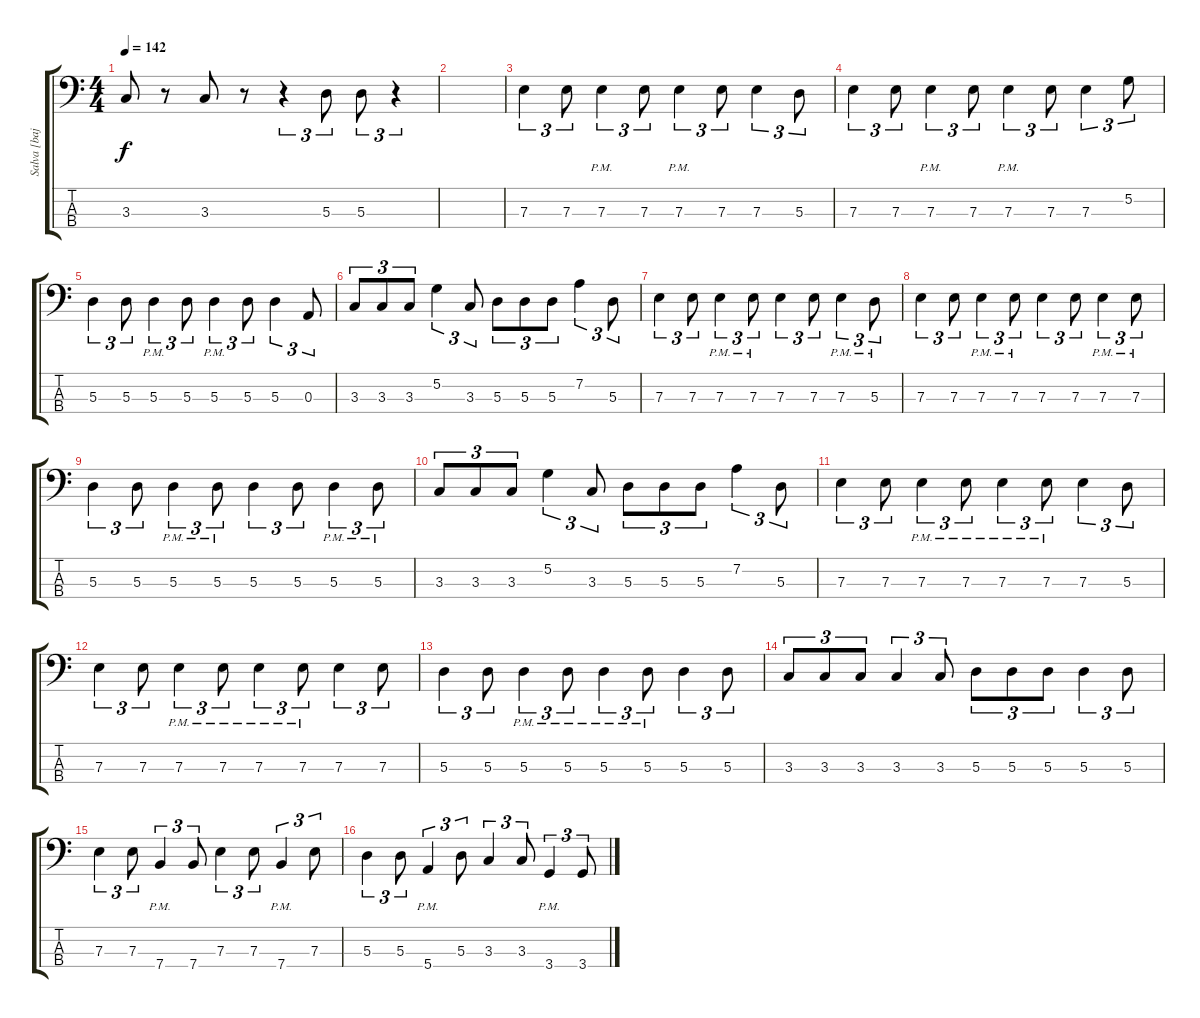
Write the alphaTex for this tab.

\track ("Salva [bajo]" "Salva [baj") {instrument electricbassfinger}
\staff {score tabs}
\tuning (G2 D2 A1 E1) {hide}
\ts (4 4)
\tempo 142
\clef f4
\ks c
3.3.8{dy f} r.8 3.3.8 r.8 r.4{tu (3 2)} 5.3.8{tu (3 2)} 5.3.8{tu (3 2)} r.4{tu (3 2)} |
|
7.3.4{tu (3 2)} 7.3.8{tu (3 2)} 7.3{pm}.4{tu (3 2)} 7.3.8{tu (3 2)} 7.3{pm}.4{tu (3 2)} 7.3.8{tu (3 2)} 7.3.4{tu (3 2)} 5.3.8{tu (3 2)} |
7.3.4{tu (3 2)} 7.3.8{tu (3 2)} 7.3{pm}.4{tu (3 2)} 7.3.8{tu (3 2)} 7.3{pm}.4{tu (3 2)} 7.3.8{tu (3 2)} 7.3.4{tu (3 2)} 5.2.8{tu (3 2)} |
5.3.4{tu (3 2)} 5.3.8{tu (3 2)} 5.3{pm}.4{tu (3 2)} 5.3.8{tu (3 2)} 5.3{pm}.4{tu (3 2)} 5.3.8{tu (3 2)} 5.3.4{tu (3 2)} 0.3.8{tu (3 2)} |
3.3.8{tu (3 2)} 3.3.8{tu (3 2)} 3.3.8{tu (3 2)} 5.2.4{tu (3 2)} 3.3.8{tu (3 2)} 5.3.8{tu (3 2)} 5.3.8{tu (3 2)} 5.3.8{tu (3 2)} 7.2.4{tu (3 2)} 5.3.8{tu (3 2)} |
7.3.4{tu (3 2)} 7.3.8{tu (3 2)} 7.3{pm}.4{tu (3 2)} 7.3{pm}.8{tu (3 2)} 7.3.4{tu (3 2)} 7.3.8{tu (3 2)} 7.3{pm}.4{tu (3 2)} 5.3{pm}.8{tu (3 2)} |
7.3.4{tu (3 2)} 7.3.8{tu (3 2)} 7.3{pm}.4{tu (3 2)} 7.3{pm}.8{tu (3 2)} 7.3.4{tu (3 2)} 7.3.8{tu (3 2)} 7.3{pm}.4{tu (3 2)} 7.3{pm}.8{tu (3 2)} |
5.3.4{tu (3 2)} 5.3.8{tu (3 2)} 5.3{pm}.4{tu (3 2)} 5.3{pm}.8{tu (3 2)} 5.3.4{tu (3 2)} 5.3.8{tu (3 2)} 5.3{pm}.4{tu (3 2)} 5.3{pm}.8{tu (3 2)} |
3.3.8{tu (3 2)} 3.3.8{tu (3 2)} 3.3.8{tu (3 2)} 5.2.4{tu (3 2)} 3.3.8{tu (3 2)} 5.3.8{tu (3 2)} 5.3.8{tu (3 2)} 5.3.8{tu (3 2)} 7.2.4{tu (3 2)} 5.3.8{tu (3 2)} |
7.3.4{tu (3 2)} 7.3.8{tu (3 2)} 7.3{pm}.4{tu (3 2)} 7.3{pm}.8{tu (3 2)} 7.3{pm}.4{tu (3 2)} 7.3{pm}.8{tu (3 2)} 7.3.4{tu (3 2)} 5.3.8{tu (3 2)} |
7.3.4{tu (3 2)} 7.3.8{tu (3 2)} 7.3{pm}.4{tu (3 2)} 7.3{pm}.8{tu (3 2)} 7.3{pm}.4{tu (3 2)} 7.3{pm}.8{tu (3 2)} 7.3.4{tu (3 2)} 7.3.8{tu (3 2)} |
5.3.4{tu (3 2)} 5.3.8{tu (3 2)} 5.3{pm}.4{tu (3 2)} 5.3{pm}.8{tu (3 2)} 5.3{pm}.4{tu (3 2)} 5.3{pm}.8{tu (3 2)} 5.3.4{tu (3 2)} 5.3.8{tu (3 2)} |
3.3.8{tu (3 2)} 3.3.8{tu (3 2)} 3.3.8{tu (3 2)} 3.3.4{tu (3 2)} 3.3.8{tu (3 2)} 5.3.8{tu (3 2)} 5.3.8{tu (3 2)} 5.3.8{tu (3 2)} 5.3.4{tu (3 2)} 5.3.8{tu (3 2)} |
7.3.4{tu (3 2)} 7.3.8{tu (3 2)} 7.4{pm}.4{tu (3 2)} 7.4.8{tu (3 2)} 7.3.4{tu (3 2)} 7.3.8{tu (3 2)} 7.4{pm}.4{tu (3 2)} 7.3.8{tu (3 2)} |
5.3.4{tu (3 2)} 5.3.8{tu (3 2)} 5.4{pm}.4{tu (3 2)} 5.3.8{tu (3 2)} 3.3.4{tu (3 2)} 3.3.8{tu (3 2)} 3.4{pm}.4{tu (3 2)} 3.4.8{tu (3 2)}
